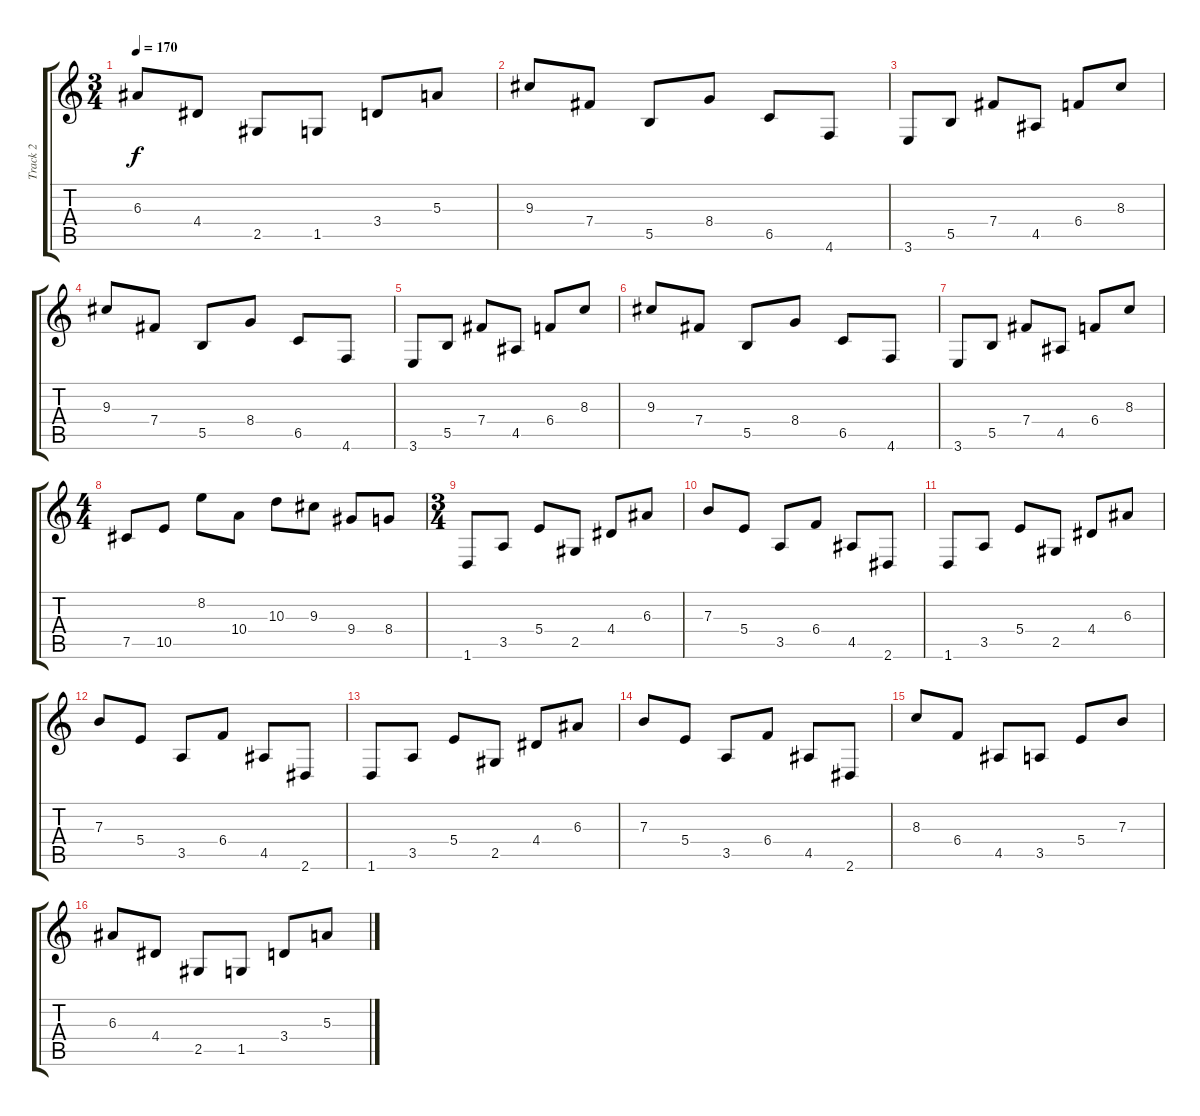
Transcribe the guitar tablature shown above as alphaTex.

\track ("Track 2" "Track 2") {instrument overdrivenguitar}
\staff {score tabs}
\tuning (Db4 Ab3 E3 B2 Gb2 Db2) {hide}
\ts (3 4)
\tempo 170
\clef g2
\ks c
6.3.8{dy f} 4.4.8 2.5.8 1.5.8 3.4.8 5.3.8 |
9.3.8 7.4.8 5.5.8 8.4.8 6.5.8 4.6.8 |
3.6.8 5.5.8 7.4.8 4.5.8 6.4.8 8.3.8 |
9.3.8 7.4.8 5.5.8 8.4.8 6.5.8 4.6.8 |
3.6.8 5.5.8 7.4.8 4.5.8 6.4.8 8.3.8 |
9.3.8 7.4.8 5.5.8 8.4.8 6.5.8 4.6.8 |
3.6.8 5.5.8 7.4.8 4.5.8 6.4.8 8.3.8 |
\ts (4 4)
7.5.8 10.5.8 8.2.8 10.4.8 10.3.8 9.3.8 9.4.8 8.4.8 |
\ts (3 4)
1.6.8 3.5.8 5.4.8 2.5.8 4.4.8 6.3.8 |
7.3.8 5.4.8 3.5.8 6.4.8 4.5.8 2.6.8 |
1.6.8 3.5.8 5.4.8 2.5.8 4.4.8 6.3.8 |
7.3.8 5.4.8 3.5.8 6.4.8 4.5.8 2.6.8 |
1.6.8 3.5.8 5.4.8 2.5.8 4.4.8 6.3.8 |
7.3.8 5.4.8 3.5.8 6.4.8 4.5.8 2.6.8 |
8.3.8 6.4.8 4.5.8 3.5.8 5.4.8 7.3.8 |
6.3.8 4.4.8 2.5.8 1.5.8 3.4.8 5.3.8
